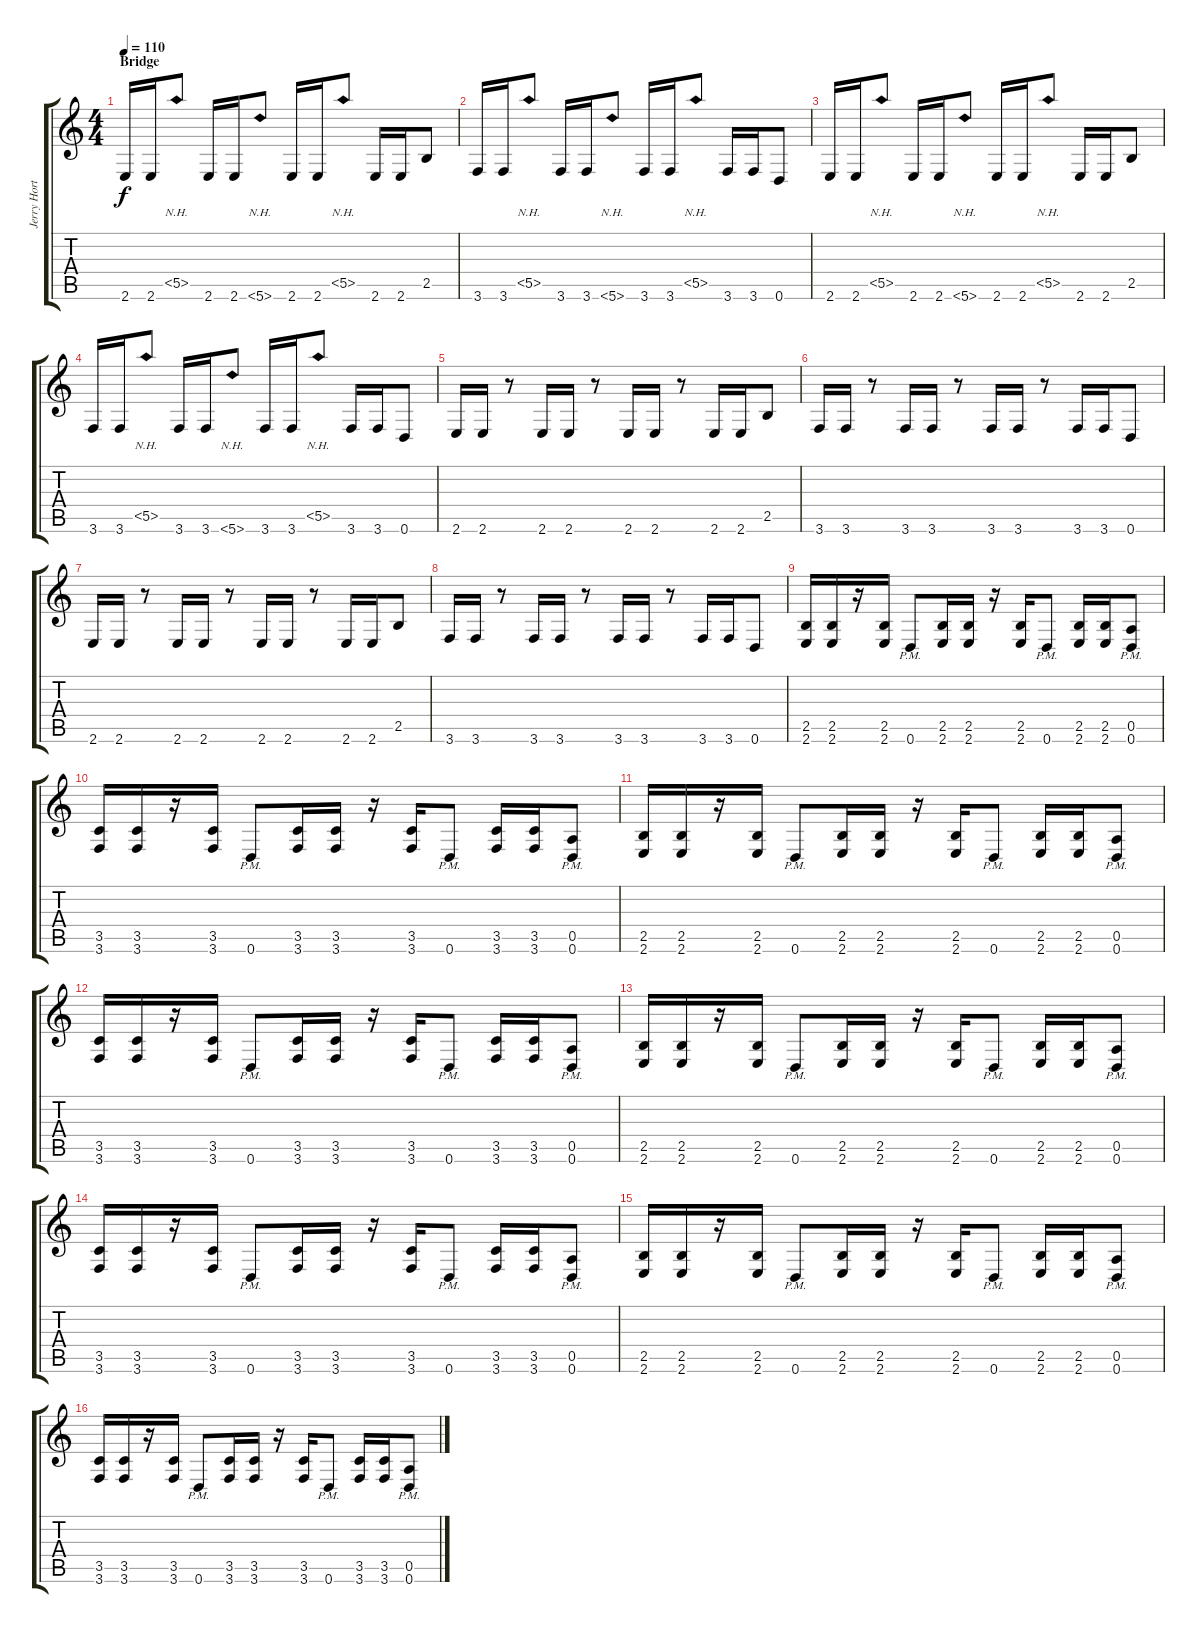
\track ("Jerry Horton Fill" "Jerry Hort") {instrument distortionguitar}
\staff {score tabs}
\tuning (E4 B3 G3 D3 A2 D2) {hide}
\ts (4 4)
\section ("" "Bridge")
\tempo 110
\clef g2
\ks c
2.6.16{dy f} 2.6.16 5.5{nh}.8 2.6.16 2.6.16 5.6{nh}.8 2.6.16 2.6.16 5.5{nh}.8 2.6.16 2.6.16 2.5.8 |
3.6.16 3.6.16 5.5{nh}.8 3.6.16 3.6.16 5.6{nh}.8 3.6.16 3.6.16 5.5{nh}.8 3.6.16 3.6.16 0.6.8 |
2.6.16 2.6.16 5.5{nh}.8 2.6.16 2.6.16 5.6{nh}.8 2.6.16 2.6.16 5.5{nh}.8 2.6.16 2.6.16 2.5.8 |
3.6.16 3.6.16 5.5{nh}.8 3.6.16 3.6.16 5.6{nh}.8 3.6.16 3.6.16 5.5{nh}.8 3.6.16 3.6.16 0.6.8 |
2.6.16 2.6.16 r.8 2.6.16 2.6.16 r.8 2.6.16 2.6.16 r.8 2.6.16 2.6.16 2.5.8 |
3.6.16 3.6.16 r.8 3.6.16 3.6.16 r.8 3.6.16 3.6.16 r.8 3.6.16 3.6.16 0.6.8 |
2.6.16 2.6.16 r.8 2.6.16 2.6.16 r.8 2.6.16 2.6.16 r.8 2.6.16 2.6.16 2.5.8 |
3.6.16 3.6.16 r.8 3.6.16 3.6.16 r.8 3.6.16 3.6.16 r.8 3.6.16 3.6.16 0.6.8 |
(2.5 2.6).16 (2.5 2.6).16 r.16 (2.5 2.6).16 0.6{pm}.8 (2.5 2.6).16 (2.5 2.6).16 r.16 (2.5 2.6).16 0.6{pm}.8 (2.5 2.6).16 (2.5 2.6).16 (0.5{pm} 0.6{pm}).8 |
(3.5 3.6).16 (3.5 3.6).16 r.16 (3.5 3.6).16 0.6{pm}.8 (3.5 3.6).16 (3.5 3.6).16 r.16 (3.5 3.6).16 0.6{pm}.8 (3.5 3.6).16 (3.5 3.6).16 (0.5{pm} 0.6{pm}).8 |
(2.5 2.6).16 (2.5 2.6).16 r.16 (2.5 2.6).16 0.6{pm}.8 (2.5 2.6).16 (2.5 2.6).16 r.16 (2.5 2.6).16 0.6{pm}.8 (2.5 2.6).16 (2.5 2.6).16 (0.5{pm} 0.6{pm}).8 |
(3.5 3.6).16 (3.5 3.6).16 r.16 (3.5 3.6).16 0.6{pm}.8 (3.5 3.6).16 (3.5 3.6).16 r.16 (3.5 3.6).16 0.6{pm}.8 (3.5 3.6).16 (3.5 3.6).16 (0.5{pm} 0.6{pm}).8 |
(2.5 2.6).16 (2.5 2.6).16 r.16 (2.5 2.6).16 0.6{pm}.8 (2.5 2.6).16 (2.5 2.6).16 r.16 (2.5 2.6).16 0.6{pm}.8 (2.5 2.6).16 (2.5 2.6).16 (0.5{pm} 0.6{pm}).8 |
(3.5 3.6).16 (3.5 3.6).16 r.16 (3.5 3.6).16 0.6{pm}.8 (3.5 3.6).16 (3.5 3.6).16 r.16 (3.5 3.6).16 0.6{pm}.8 (3.5 3.6).16 (3.5 3.6).16 (0.5{pm} 0.6{pm}).8 |
(2.5 2.6).16 (2.5 2.6).16 r.16 (2.5 2.6).16 0.6{pm}.8 (2.5 2.6).16 (2.5 2.6).16 r.16 (2.5 2.6).16 0.6{pm}.8 (2.5 2.6).16 (2.5 2.6).16 (0.5{pm} 0.6{pm}).8 |
(3.5 3.6).16 (3.5 3.6).16 r.16 (3.5 3.6).16 0.6{pm}.8 (3.5 3.6).16 (3.5 3.6).16 r.16 (3.5 3.6).16 0.6{pm}.8 (3.5 3.6).16 (3.5 3.6).16 (0.5{pm} 0.6{pm}).8
